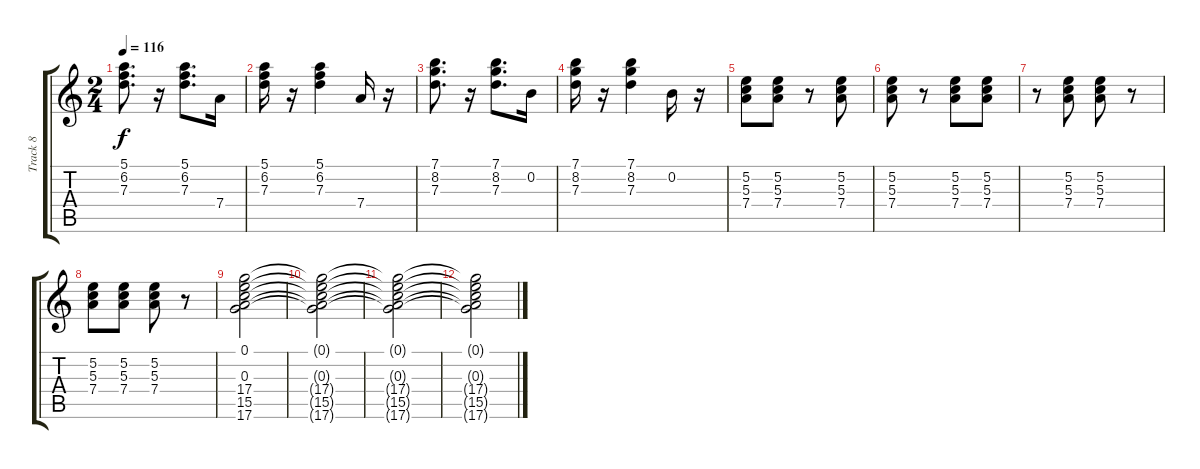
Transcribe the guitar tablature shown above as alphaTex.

\track ("Track 8" "Track 8") {instrument acousticguitarsteel}
\staff {score tabs}
\tuning (E4 B3 G3 D3 A2 E2) {hide}
\ts (2 4)
\tempo 116
\clef g2
\ks c
(5.1 6.2 7.3).8{d dy f} r.16 (5.1 6.2 7.3).8{d} 7.4.16 |
(5.1 6.2 7.3).16 r.16 (5.1 6.2 7.3).4 7.4.16 r.16 |
(7.1 8.2 7.3).8{d} r.16 (7.1 8.2 7.3).8{d} 0.2.16 |
(7.1 8.2 7.3).16 r.16 (7.1 8.2 7.3).4 0.2.16 r.16 |
(5.2 5.3 7.4).8 (5.2 5.3 7.4).8 r.8 (5.2 5.3 7.4).8 |
(5.2 5.3 7.4).8 r.8 (5.2 5.3 7.4).8 (5.2 5.3 7.4).8 |
r.8 (5.2 5.3 7.4).8 (5.2 5.3 7.4).8 r.8 |
(5.2 5.3 7.4).8 (5.2 5.3 7.4).8 (5.2 5.3 7.4).8 r.8 |
(0.1 0.3 17.4 15.5 17.6).2 |
(0.1{t} 0.3{t} 17.4{t} 15.5{t} 17.6{t}).2 |
(0.1{t} 0.3{t} 17.4{t} 15.5{t} 17.6{t}).2 |
(0.1{t} 0.3{t} 17.4{t} 15.5{t} 17.6{t}).2
